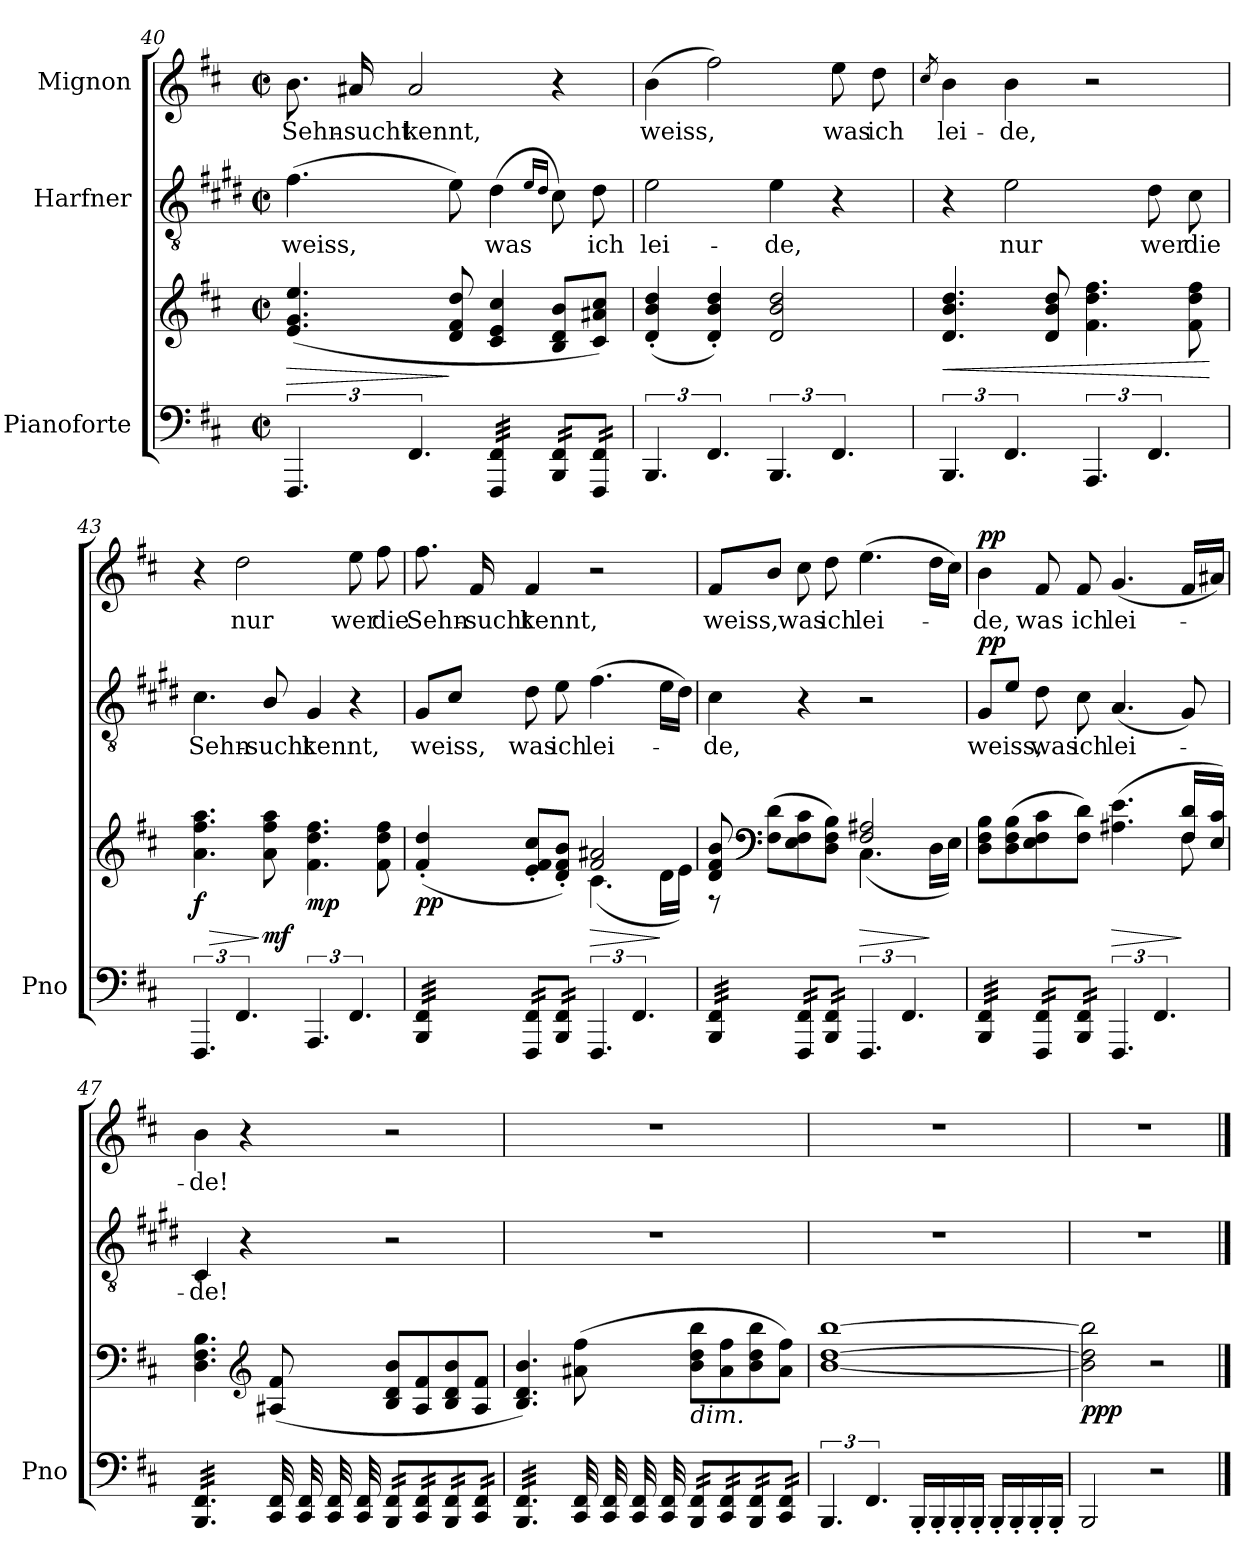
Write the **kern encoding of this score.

**kern	**kern	**dynam	**kern	**text	**dynam	**kern	**text	**dynam
*part3	*part3	*part3	*part2	*part2	*part2	*part1	*part1	*part1
*staff4	*staff3	*staff3/4	*staff2	*staff2	*staff2	*staff1	*staff1	*staff1
*I"Pianoforte	*	*	*I"Harfner	*	*	*I"Mignon	*	*
*I'Pno	*	*	*	*	*	*	*	*
*clefF4	*clefG2	*	*clefGv2	*	*	*clefG2	*	*
*	*	*	*ITrd1c2	*	*	*	*	*
*k[f#c#]	*k[f#c#]	*	*k[f#c#]	*	*	*k[f#c#]	*	*
*M2/2	*M2/2	*	*M2/2	*	*	*M2/2	*	*
*met(c|)	*met(c|)	*	*met(c|)	*	*	*met(c|)	*	*
=40	=40	=40	=40	=40	=40	=40	=40	=40
!	!	!LO:HP:b	!	!LO:LY:b	!	!	!LO:LY:b	!
6.FFF#/	(<4.e/ 4.g/ 4.ee/	>	(>4.e\	weiss,	.	8.b\	Sehn-	.
!	!	!	!	!	!	!	!LO:LY:b	!
.	.	.	.	.	.	16a#X/	-sucht	.
!	!	!	!	!	!	!	!LO:LY:b	!
6.FF#/	.	.	.	.	.	2a#/	kennt,	.
.	8d/ 8f#/ 8dd/	]	8d\)	.	.	.	.	.
!	!	!	!	!LO:LY:b	!	!	!	!
*tremolo	*	*	*	*	*	*	*	*
32FFF#/ 32FF#/LLL	4c#/ 4e/ 4cc#/	.	(>4c#\	was	.	.	.	.
32FFF#/ 32FF#/	.	.	.	.	.	.	.	.
32FFF#/ 32FF#/	.	.	.	.	.	.	.	.
32FFF#/ 32FF#/	.	.	.	.	.	.	.	.
32FFF#/ 32FF#/	.	.	.	.	.	.	.	.
32FFF#/ 32FF#/	.	.	.	.	.	.	.	.
32FFF#/ 32FF#/	.	.	.	.	.	.	.	.
32FFF#/ 32FF#/JJJ	.	.	.	.	.	.	.	.
.	.	.	16qd/LL	.	.	.	.	.
.	.	.	16qc#/JJ	.	.	.	.	.
32BBB/ 32FF#/LLL	8B/ 8d/ 8b/L	.	8B\)	.	.	4r	.	.
32BBB/ 32FF#/	.	.	.	.	.	.	.	.
32BBB/ 32FF#/	.	.	.	.	.	.	.	.
32BBB/ 32FF#/	.	.	.	.	.	.	.	.
!	!	!	!	!LO:LY:b	!	!	!	!
32FFF#/ 32FF#/	8c#/ 8a#X/ 8cc#/J)	.	8c#\	ich	.	.	.	.
32FFF#/ 32FF#/	.	.	.	.	.	.	.	.
32FFF#/ 32FF#/	.	.	.	.	.	.	.	.
32FFF#/ 32FF#/JJJ	.	.	.	.	.	.	.	.
*Xtremolo	*	*	*	*	*	*	*	*
=41	=41	=41	=41	=41	=41	=41	=41	=41
!	!	!	!	!LO:LY:b	!	!	!LO:LY:b	!
6.BBB/	(<4d/' 4b/' 4dd/'	.	2d\	lei-	.	(>4b\	weiss,	.
6.FF#/	4d/' 4b/' 4dd/')	.	.	.	.	2ff#\)	.	.
!	!	!	!	!LO:LY:b	!	!	!	!
6.BBB/	2d/ 2b/ 2dd/	.	4d\	-de,	.	.	.	.
!	!	!	!	!	!	!	!LO:LY:b	!
6.FF#/	.	.	4r	.	.	8ee\	was	.
!	!	!	!	!	!	!	!LO:LY:b	!
.	.	.	.	.	.	8dd\	ich	.
=42	=42	=42	=42	=42	=42	=42	=42	=42
.	.	.	.	.	.	8qcc#/	.	.
!	!	!LO:HP:b	!	!	!	!	!LO:LY:b	!
6.BBB/	4.d/ 4.b/ 4.dd/	<	4r	.	.	4b\	lei-	.
!	!	!	!	!LO:LY:b	!	!	!LO:LY:b	!
6.FF#/	.	.	2d\	nur	.	4b\	-de,	.
.	8d/ 8b/ 8dd/	.	.	.	.	.	.	.
6.AAA/	4.f#\ 4.dd\ 4.ff#\	.	.	.	.	2r	.	.
!	!	!	!	!LO:LY:b	!	!	!	!
6.FF#/	.	.	8c#\	wer	.	.	.	.
!	!	!	!	!LO:LY:b	!	!	!	!
.	8f#\ 8dd\ 8ff#\	.	8B\	die	.	.	.	.
.	.	[	.	.	.	.	.	.
!!LO:LB:g=z
=43	=43	=43	=43	=43	=43	=43	=43	=43
!	!	!LO:HP:b	!	!LO:LY:b	!	!	!	!
!	!	!LO:DY:n=1:b	!	!	!	!	!	!
6.FFF#/	4.a\ 4.ff#\ 4.aa\	> f	4.B\	Sehn-	.	4r	.	.
!	!	!	!	!	!	!	!LO:LY:b	!
6.FF#/	.	.	.	.	.	2dd\	nur	.
!	!	!LO:DY:n=2:b	!	!LO:LY:b	!	!	!	!
.	8a\ 8ff#\ 8aa\	] mf	8A/	-sucht	.	.	.	.
!	!	!LO:DY:n=3:b	!	!LO:LY:b	!	!	!	!
6.AAA/	4.f#\ 4.dd\ 4.ff#\	mp	4F#/	kennt,	.	.	.	.
!	!	!	!	!	!	!	!LO:LY:b	!
6.FF#/	.	.	4r	.	.	8ee\	wer	.
!	!	!	!	!	!	!	!LO:LY:b	!
.	8f#\ 8dd\ 8ff#\	.	.	.	.	8ff#\	die	.
=44	=44	=44	=44	=44	=44	=44	=44	=44
*	*^	*	*	*	*	*	*	*
!	!	!	!LO:DY:b	!	!LO:LY:b	!	!	!LO:LY:b	!
*tremolo	*	*	*	*	*	*	*	*	*
32BBB/ 32FF#/LLL	(<4f#/' 4dd/'	2ryy	pp	8F#/L	weiss,	.	8.ff#\	Sehn-	.
32BBB/ 32FF#/	.	.	.	.	.	.	.	.	.
32BBB/ 32FF#/	.	.	.	.	.	.	.	.	.
32BBB/ 32FF#/	.	.	.	.	.	.	.	.	.
32BBB/ 32FF#/	.	.	.	8B/J	.	.	.	.	.
32BBB/ 32FF#/	.	.	.	.	.	.	.	.	.
!	!	!	!	!	!	!	!	!LO:LY:b	!
32BBB/ 32FF#/	.	.	.	.	.	.	16f#/	-sucht	.
32BBB/ 32FF#/JJJ	.	.	.	.	.	.	.	.	.
!	!	!	!	!	!LO:LY:b	!	!	!LO:LY:b	!
32FFF#/ 32FF#/LLL	8e/' 8f#/' 8cc#/'L	.	.	8c#\	was	.	4f#/	kennt,	.
32FFF#/ 32FF#/	.	.	.	.	.	.	.	.	.
32FFF#/ 32FF#/	.	.	.	.	.	.	.	.	.
32FFF#/ 32FF#/	.	.	.	.	.	.	.	.	.
!	!	!	!	!	!LO:LY:b	!	!	!	!
32BBB/ 32FF#/	8d/' 8f#/' 8b/'J)	.	.	8d\	ich	.	.	.	.
32BBB/ 32FF#/	.	.	.	.	.	.	.	.	.
32BBB/ 32FF#/	.	.	.	.	.	.	.	.	.
32BBB/ 32FF#/JJJ	.	.	.	.	.	.	.	.	.
*Xtremolo	*	*	*	*	*	*	*	*	*
!	!	!	!LO:HP:b	!	!LO:LY:b	!	!	!	!
6.FFF#/	2f#/ 2a#X/	(<4.c#\	>	(>4.e\	lei-	.	2r	.	.
6.FF#/	.	.	.	.	.	.	.	.	.
.	.	16d\LL	]	16d\LL	.	.	.	.	.
.	.	16e\JJ)	.	16c#\JJ)	.	.	.	.	.
=45	=45	=45	=45	=45	=45	=45	=45	=45	=45
!	!	!	!	!	!LO:LY:b	!	!	!LO:LY:b	!
*tremolo	*	*	*	*	*	*	*	*	*
32BBB/ 32FF#/LLL	8d/ 8f#/ 8b/	8r	.	4B\	-de,	.	8f#/L	weiss,	.
32BBB/ 32FF#/	.	.	.	.	.	.	.	.	.
32BBB/ 32FF#/	.	.	.	.	.	.	.	.	.
32BBB/ 32FF#/	.	.	.	.	.	.	.	.	.
*	*clefF4	*	*	*	*	*	*	*	*
32BBB/ 32FF#/	4.rcyy	(>8F#\ 8d\L	.	.	.	.	8b/J	.	.
32BBB/ 32FF#/	.	.	.	.	.	.	.	.	.
32BBB/ 32FF#/	.	.	.	.	.	.	.	.	.
32BBB/ 32FF#/JJJ	.	.	.	.	.	.	.	.	.
!	!	!	!	!	!	!	!	!LO:LY:b	!
32FFF#/ 32FF#/LLL	.	8E\ 8F#\ 8c#\	.	4r	.	.	8cc#\	was	.
32FFF#/ 32FF#/	.	.	.	.	.	.	.	.	.
32FFF#/ 32FF#/	.	.	.	.	.	.	.	.	.
32FFF#/ 32FF#/	.	.	.	.	.	.	.	.	.
!	!	!	!	!	!	!	!	!LO:LY:b	!
32BBB/ 32FF#/	.	8D\ 8F#\ 8B\J)	.	.	.	.	8dd\	ich	.
32BBB/ 32FF#/	.	.	.	.	.	.	.	.	.
32BBB/ 32FF#/	.	.	.	.	.	.	.	.	.
32BBB/ 32FF#/JJJ	.	.	.	.	.	.	.	.	.
*Xtremolo	*	*	*	*	*	*	*	*	*
!	!	!	!LO:HP:b	!	!	!	!	!LO:LY:b	!
6.FFF#/	2F#/ 2A#X/	(<4.C#\	>	2r	.	.	(>4.ee\	lei-	.
6.FF#/	.	.	.	.	.	.	.	.	.
.	.	16D\LL	]	.	.	.	16dd\LL	.	.
.	.	16E\JJ)	.	.	.	.	16cc#\JJ)	.	.
=46	=46	=46	=46	=46	=46	=46	=46	=46	=46
!	!	!	!	!	!LO:LY:b	!LO:DY:a	!	!LO:LY:b	!LO:DY:a
*tremolo	*	*	*	*	*	*	*	*	*
32BBB/ 32FF#/LLL	8D\ 8F#\ 8B\L	2rBByy	.	8F#/L	weiss,	pp	4b\	-de,	pp
32BBB/ 32FF#/	.	.	.	.	.	.	.	.	.
32BBB/ 32FF#/	.	.	.	.	.	.	.	.	.
32BBB/ 32FF#/	.	.	.	.	.	.	.	.	.
32BBB/ 32FF#/	(>8D\ 8F#\ 8B\	.	.	8d/J	.	.	.	.	.
32BBB/ 32FF#/	.	.	.	.	.	.	.	.	.
32BBB/ 32FF#/	.	.	.	.	.	.	.	.	.
32BBB/ 32FF#/JJJ	.	.	.	.	.	.	.	.	.
!	!	!	!	!	!LO:LY:b	!	!	!LO:LY:b	!
32FFF#/ 32FF#/LLL	8E\ 8F#\ 8c#\	.	.	8c#\	was	.	8f#/	was	.
32FFF#/ 32FF#/	.	.	.	.	.	.	.	.	.
32FFF#/ 32FF#/	.	.	.	.	.	.	.	.	.
32FFF#/ 32FF#/	.	.	.	.	.	.	.	.	.
!	!	!	!	!	!LO:LY:b	!	!	!LO:LY:b	!
32BBB/ 32FF#/	8F#\ 8d\J)	.	.	8B\	ich	.	8f#/	ich	.
32BBB/ 32FF#/	.	.	.	.	.	.	.	.	.
32BBB/ 32FF#/	.	.	.	.	.	.	.	.	.
32BBB/ 32FF#/JJJ	.	.	.	.	.	.	.	.	.
*Xtremolo	*	*	*	*	*	*	*	*	*
!	!	!	!LO:HP:b	!	!LO:LY:b	!	!	!LO:LY:b	!
6.FFF#/	(>4.A#X\ 4.e\	4rBByy	>	(<4.G/	lei-	.	(<4.g/	lei-	.
6.FF#/	.	8rBByy	.	.	.	.	.	.	.
.	16F#/ 16d/LL	8F#\	]	8F#/)	.	.	16f#/LL	.	.
.	16E/ 16c#/JJ)	.	.	.	.	.	16a#X/JJ)	.	.
*	*v	*v	*	*	*	*	*	*	*
!!LO:LB:g=z
=47	=47	=47	=47	=47	=47	=47	=47	=47
!	!	!	!	!LO:LY:b	!	!	!LO:LY:b	!
*tremolo	*	*	*	*	*	*	*	*
32BBB/ 32FF#/LLL	4.D\ 4.F#\ 4.B\	.	4BB/	-de!	.	4b\	-de!	.
32BBB/ 32FF#/	.	.	.	.	.	.	.	.
32BBB/ 32FF#/	.	.	.	.	.	.	.	.
32BBB/ 32FF#/	.	.	.	.	.	.	.	.
32BBB/ 32FF#/	.	.	.	.	.	.	.	.
32BBB/ 32FF#/	.	.	.	.	.	.	.	.
32BBB/ 32FF#/	.	.	.	.	.	.	.	.
32BBB/ 32FF#/	.	.	.	.	.	.	.	.
32BBB/ 32FF#/	.	.	4r	.	.	4r	.	.
32BBB/ 32FF#/	.	.	.	.	.	.	.	.
32BBB/ 32FF#/	.	.	.	.	.	.	.	.
32BBB/ 32FF#/JJJ	.	.	.	.	.	.	.	.
*	*clefG2	*	*	*	*	*	*	*
32CC#/ 32FF#/	(<8A#X/ 8f#/	.	.	.	.	.	.	.
32CC#/ 32FF#/	.	.	.	.	.	.	.	.
32CC#/ 32FF#/	.	.	.	.	.	.	.	.
32CC#/ 32FF#/	.	.	.	.	.	.	.	.
32BBB/ 32FF#/LLL	8B/ 8d/ 8b/L	.	2r	.	.	2r	.	.
32BBB/ 32FF#/	.	.	.	.	.	.	.	.
32BBB/ 32FF#/	.	.	.	.	.	.	.	.
32BBB/ 32FF#/	.	.	.	.	.	.	.	.
32CC#/ 32FF#/	8A#/ 8f#/	.	.	.	.	.	.	.
32CC#/ 32FF#/	.	.	.	.	.	.	.	.
32CC#/ 32FF#/	.	.	.	.	.	.	.	.
32CC#/ 32FF#/	.	.	.	.	.	.	.	.
32BBB/ 32FF#/	8B/ 8d/ 8b/	.	.	.	.	.	.	.
32BBB/ 32FF#/	.	.	.	.	.	.	.	.
32BBB/ 32FF#/	.	.	.	.	.	.	.	.
32BBB/ 32FF#/	.	.	.	.	.	.	.	.
32CC#/ 32FF#/	8A#/ 8f#/J	.	.	.	.	.	.	.
32CC#/ 32FF#/	.	.	.	.	.	.	.	.
32CC#/ 32FF#/	.	.	.	.	.	.	.	.
32CC#/ 32FF#/JJJ	.	.	.	.	.	.	.	.
=48	=48	=48	=48	=48	=48	=48	=48	=48
32BBB/ 32FF#/LLL	4.B/ 4.d/ 4.b/)	.	1r	.	.	1r	.	.
32BBB/ 32FF#/	.	.	.	.	.	.	.	.
32BBB/ 32FF#/	.	.	.	.	.	.	.	.
32BBB/ 32FF#/	.	.	.	.	.	.	.	.
32BBB/ 32FF#/	.	.	.	.	.	.	.	.
32BBB/ 32FF#/	.	.	.	.	.	.	.	.
32BBB/ 32FF#/	.	.	.	.	.	.	.	.
32BBB/ 32FF#/	.	.	.	.	.	.	.	.
32BBB/ 32FF#/	.	.	.	.	.	.	.	.
32BBB/ 32FF#/	.	.	.	.	.	.	.	.
32BBB/ 32FF#/	.	.	.	.	.	.	.	.
32BBB/ 32FF#/JJJ	.	.	.	.	.	.	.	.
32CC#/ 32FF#/	(>8a#X\ 8ff#\	.	.	.	.	.	.	.
32CC#/ 32FF#/	.	.	.	.	.	.	.	.
32CC#/ 32FF#/	.	.	.	.	.	.	.	.
32CC#/ 32FF#/	.	.	.	.	.	.	.	.
!	!LO:TX:b:i:t=dim.	!	!	!	!	!	!	!
32BBB/ 32FF#/LLL	8b\ 8dd\ 8bb\L	.	.	.	.	.	.	.
32BBB/ 32FF#/	.	.	.	.	.	.	.	.
32BBB/ 32FF#/	.	.	.	.	.	.	.	.
32BBB/ 32FF#/	.	.	.	.	.	.	.	.
32CC#/ 32FF#/	8a#\ 8ff#\	.	.	.	.	.	.	.
32CC#/ 32FF#/	.	.	.	.	.	.	.	.
32CC#/ 32FF#/	.	.	.	.	.	.	.	.
32CC#/ 32FF#/	.	.	.	.	.	.	.	.
32BBB/ 32FF#/	8b\ 8dd\ 8bb\	.	.	.	.	.	.	.
32BBB/ 32FF#/	.	.	.	.	.	.	.	.
32BBB/ 32FF#/	.	.	.	.	.	.	.	.
32BBB/ 32FF#/	.	.	.	.	.	.	.	.
32CC#/ 32FF#/	8a#\ 8ff#\J)	.	.	.	.	.	.	.
32CC#/ 32FF#/	.	.	.	.	.	.	.	.
32CC#/ 32FF#/	.	.	.	.	.	.	.	.
32CC#/ 32FF#/JJJ	.	.	.	.	.	.	.	.
*Xtremolo	*	*	*	*	*	*	*	*
=49	=49	=49	=49	=49	=49	=49	=49	=49
6.BBB/	[1b [1dd [1bb	.	1r	.	.	1r	.	.
6.FF#/	.	.	.	.	.	.	.	.
16BBB'/LL	.	.	.	.	.	.	.	.
16BBB'/	.	.	.	.	.	.	.	.
16BBB'/	.	.	.	.	.	.	.	.
16BBB'/JJ	.	.	.	.	.	.	.	.
16BBB'/LL	.	.	.	.	.	.	.	.
16BBB'/	.	.	.	.	.	.	.	.
16BBB'/	.	.	.	.	.	.	.	.
16BBB'/JJ	.	.	.	.	.	.	.	.
=50	=50	=50	=50	=50	=50	=50	=50	=50
!	!	!LO:DY:b	!	!	!	!	!	!
2BBB/	2b\] 2dd\] 2bb\]	ppp	1r	.	.	1r	.	.
2r	2r	.	.	.	.	.	.	.
==	==	==	==	==	==	==	==	==
*-	*-	*-	*-	*-	*-	*-	*-	*-
